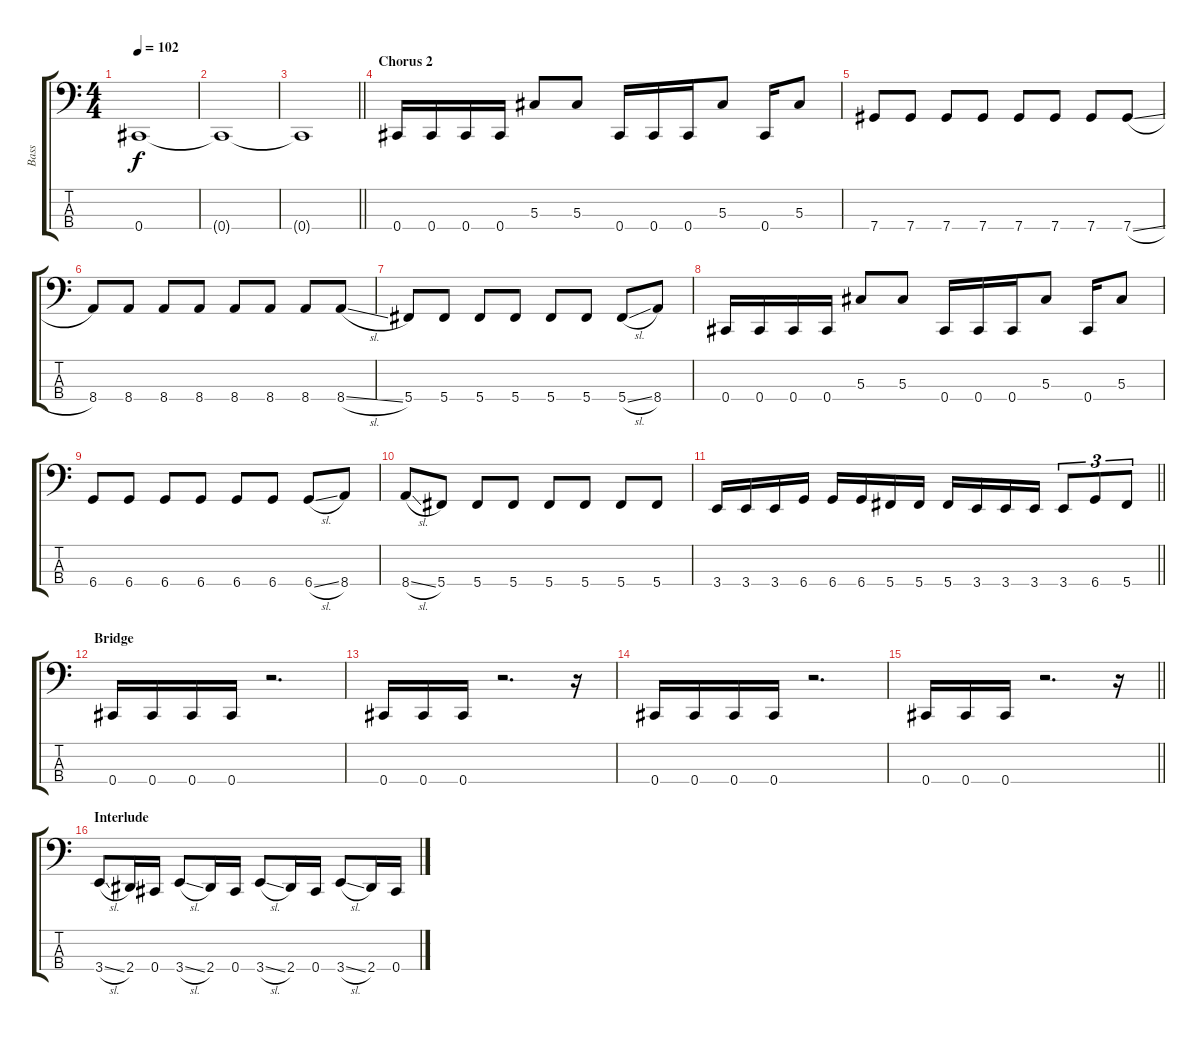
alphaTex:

\track ("Bass" "Bass") {instrument electricbassfinger}
\staff {score tabs}
\tuning (Gb2 Db2 Ab1 Db1) {hide}
\ts (4 4)
\tempo 102
\clef f4
\ks c
0.4{t}.1{dy f} |
0.4{t}.1 |
\barLineRight lightlight
0.4{t}.1 |
\section ("" "Chorus 2")
0.4.16 0.4.16 0.4.16 0.4.16 5.3.8 5.3.8 0.4.16 0.4.16 0.4.16 5.3.8 0.4.16 5.3.8 |
7.4.8 7.4.8 7.4.8 7.4.8 7.4.8 7.4.8 7.4.8 7.4{sl}.8 |
8.4.8 8.4.8 8.4.8 8.4.8 8.4.8 8.4.8 8.4.8 8.4{sl}.8 |
5.4.8 5.4.8 5.4.8 5.4.8 5.4.8 5.4.8 5.4{sl}.8 8.4.8 |
0.4.16 0.4.16 0.4.16 0.4.16 5.3.8 5.3.8 0.4.16 0.4.16 0.4.16 5.3.8 0.4.16 5.3.8 |
6.4.8 6.4.8 6.4.8 6.4.8 6.4.8 6.4.8 6.4{sl}.8 8.4.8 |
8.4{sl}.8 5.4.8 5.4.8 5.4.8 5.4.8 5.4.8 5.4.8 5.4.8 |
\barLineRight lightlight
3.4.16 3.4.16 3.4.16 6.4.16 6.4.16 6.4.16 5.4.16 5.4.16 5.4.16 3.4.16 3.4.16 3.4.16 3.4.8{tu (3 2)} 6.4.8{tu (3 2)} 5.4.8{tu (3 2)} |
\section ("" "Bridge")
0.4.16 0.4.16 0.4.16 0.4.16 r.2{d} |
0.4.16 0.4.16 0.4.16 r.2{d} r.16 |
0.4.16 0.4.16 0.4.16 0.4.16 r.2{d} |
\barLineRight lightlight
0.4.16 0.4.16 0.4.16 r.2{d} r.16 |
\section ("" "Interlude")
3.4{sl}.8 2.4.16 0.4.16 3.4{sl}.8 2.4.16 0.4.16 3.4{sl}.8 2.4.16 0.4.16 3.4{sl}.8 2.4.16 0.4.16
